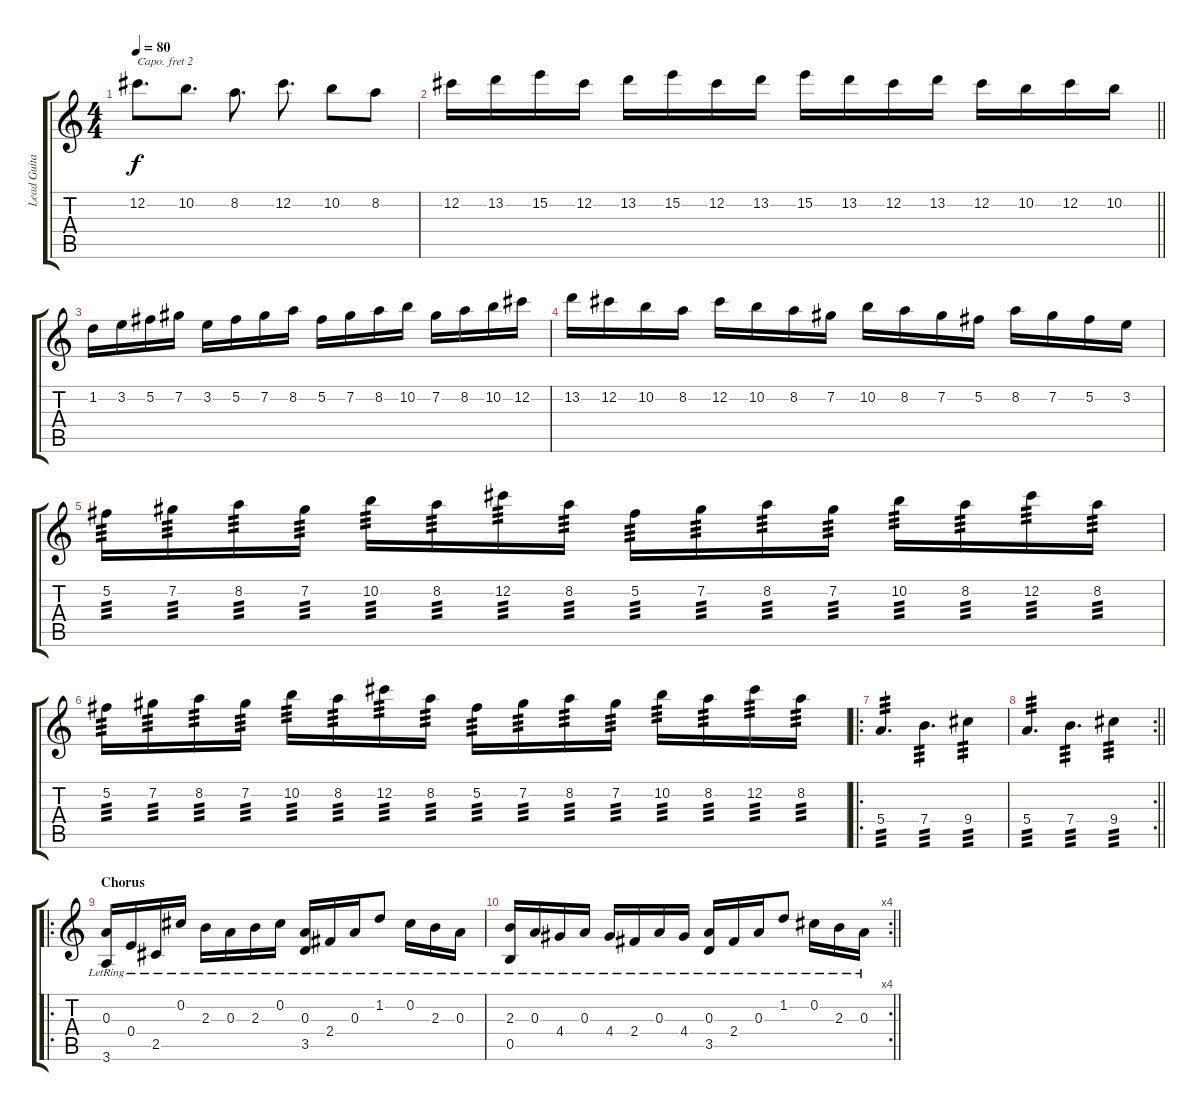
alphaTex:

\track ("Lead Guitar (Elec)" "Lead Guita") {instrument distortionguitar}
\staff {score tabs}
\capo 2
\tuning (E4 B3 G3 D3 A2 E2) {hide}
\ts (4 4)
\tempo 80
\clef g2
\ks c
12.2.8{d dy f} 10.2.8{d} 8.2.8{d} 12.2.8{d} 10.2.8 8.2.8 |
\barLineRight lightlight
12.2.16 13.2.16 15.2.16 12.2.16 13.2.16 15.2.16 12.2.16 13.2.16 15.2.16 13.2.16 12.2.16 13.2.16 12.2.16 10.2.16 12.2.16 10.2.16 |
1.2.16 3.2.16 5.2.16 7.2.16 3.2.16 5.2.16 7.2.16 8.2.16 5.2.16 7.2.16 8.2.16 10.2.16 7.2.16 8.2.16 10.2.16 12.2.16 |
13.2.16 12.2.16 10.2.16 8.2.16 12.2.16 10.2.16 8.2.16 7.2.16 10.2.16 8.2.16 7.2.16 5.2.16 8.2.16 7.2.16 5.2.16 3.2.16 |
5.2.16{tp 3} 7.2.16{tp 3} 8.2.16{tp 3} 7.2.16{tp 3} 10.2.16{tp 3} 8.2.16{tp 3} 12.2.16{tp 3} 8.2.16{tp 3} 5.2.16{tp 3} 7.2.16{tp 3} 8.2.16{tp 3} 7.2.16{tp 3} 10.2.16{tp 3} 8.2.16{tp 3} 12.2.16{tp 3} 8.2.16{tp 3} |
5.2.16{tp 3} 7.2.16{tp 3} 8.2.16{tp 3} 7.2.16{tp 3} 10.2.16{tp 3} 8.2.16{tp 3} 12.2.16{tp 3} 8.2.16{tp 3} 5.2.16{tp 3} 7.2.16{tp 3} 8.2.16{tp 3} 7.2.16{tp 3} 10.2.16{tp 3} 8.2.16{tp 3} 12.2.16{tp 3} 8.2.16{tp 3} |
\ro
5.4.4{d tp 3} 7.4.4{d tp 3} 9.4.4{tp 3} |
\rc 2
\barLineRight lightlight
5.4.4{d tp 3} 7.4.4{d tp 3} 9.4.4{tp 3} |
\ro
\section ("" "Chorus")
(0.3{lr} 3.6{lr}).16 0.4{lr}.16 2.5{lr}.16 0.2{lr}.16 2.3{lr}.16 0.3{lr}.16 2.3{lr}.16 0.2{lr}.16 (0.3{lr} 3.5{lr}).16 2.4{lr}.16 0.3{lr}.16 1.2{lr}.8 0.2{lr}.16 2.3{lr}.16 0.3{lr}.16 |
\rc 4
\barLineRight lightlight
(2.3{lr} 0.5{lr}).16 0.3{lr}.16 4.4{lr}.16 0.3{lr}.16 4.4{lr}.16 2.4{lr}.16 0.3{lr}.16 4.4{lr}.16 (0.3{lr} 3.5{lr}).16 2.4{lr}.16 0.3{lr}.16 1.2{lr}.8 0.2{lr}.16 2.3{lr}.16 0.3{lr}.16
